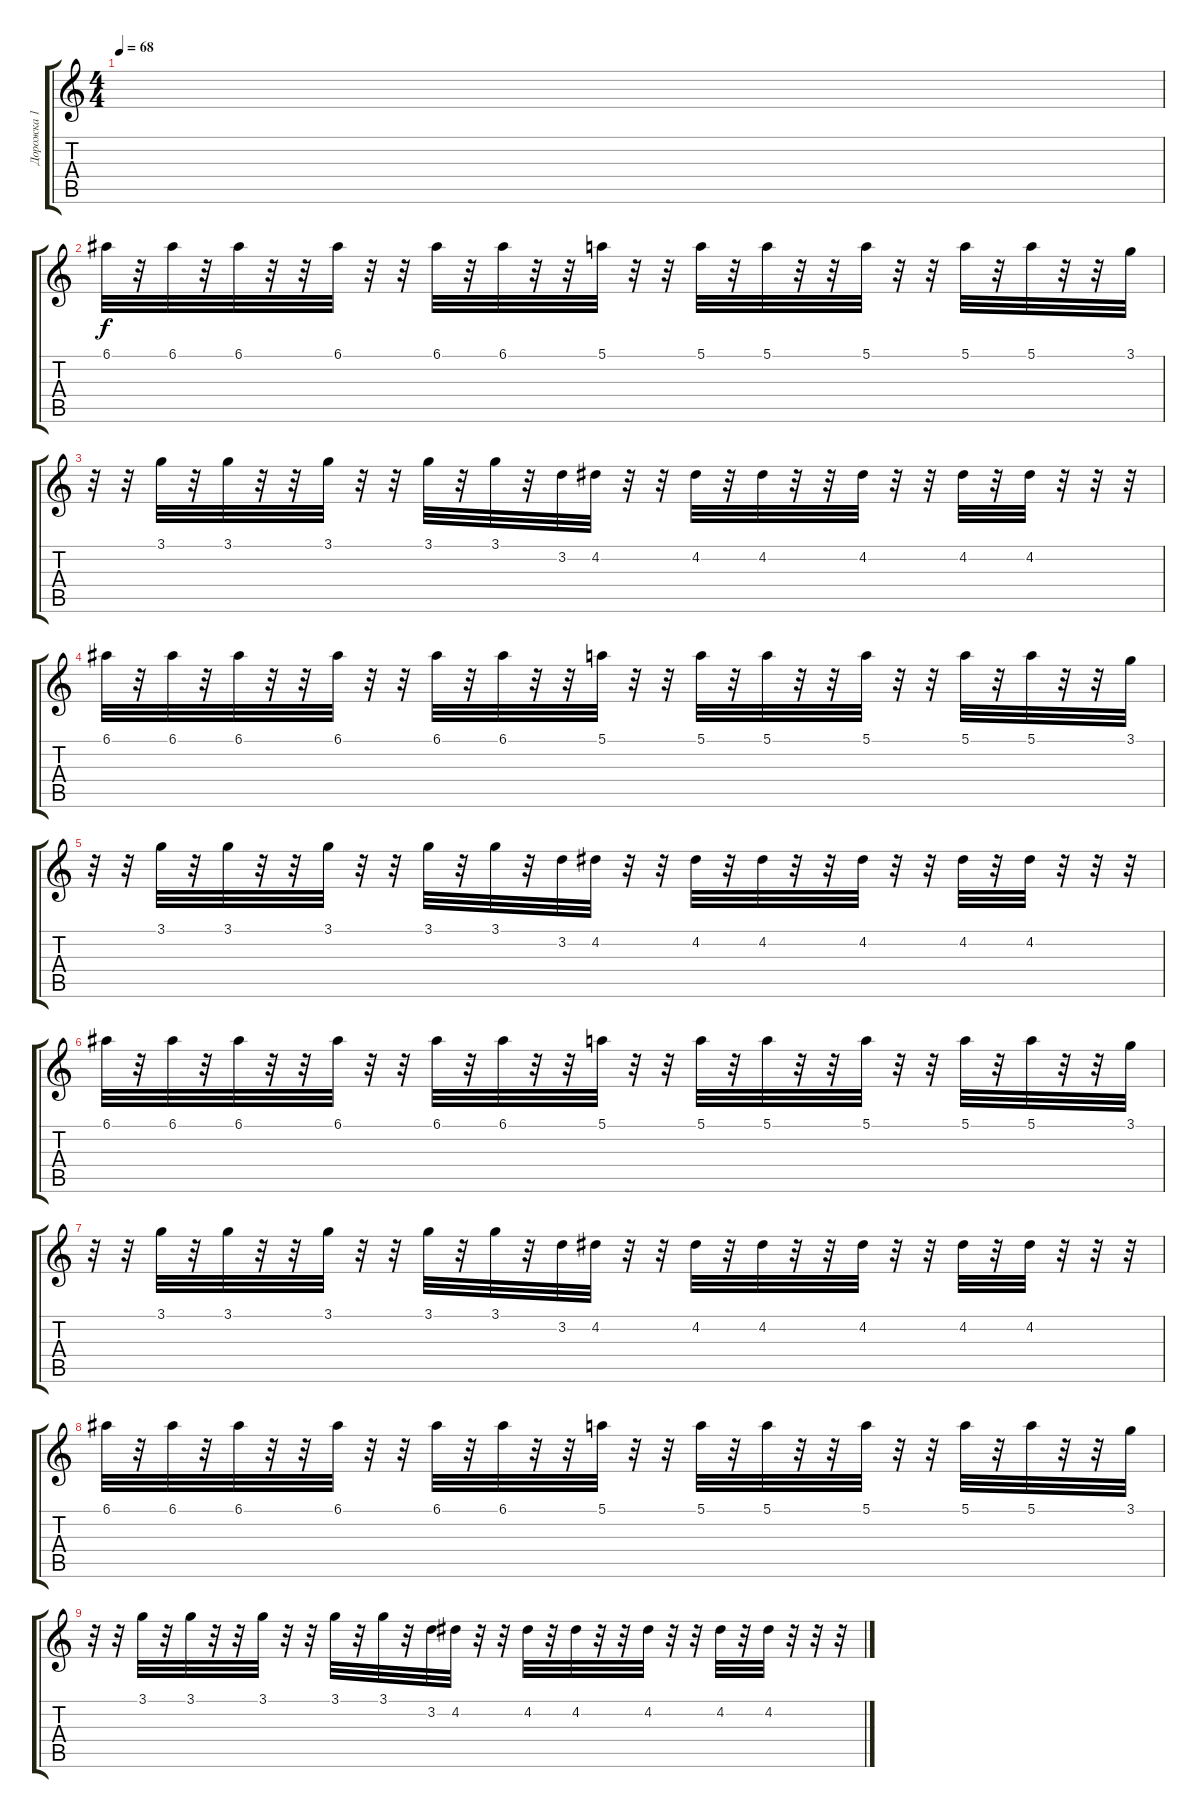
\track ("Дорожка 1" "Дорожка 1") {instrument electricguitarjazz}
\staff {score tabs}
\tuning (E4 B3 G3 D3 A2 E2) {hide}
\ts (4 4)
\tempo 68
\clef g2
\ks c
|
6.1.32 r.32 6.1.32 r.32 6.1.32 r.32 r.32 6.1.32 r.32 r.32 6.1.32 r.32 6.1.32 r.32 r.32 5.1.32 r.32 r.32 5.1.32 r.32 5.1.32 r.32 r.32 5.1.32 r.32 r.32 5.1.32 r.32 5.1.32 r.32 r.32 3.1.32 |
r.32 r.32 3.1.32 r.32 3.1.32 r.32 r.32 3.1.32 r.32 r.32 3.1.32 r.32 3.1.32 r.32 3.2.32 4.2.32 r.32 r.32 4.2.32 r.32 4.2.32 r.32 r.32 4.2.32 r.32 r.32 4.2.32 r.32 4.2.32 r.32 r.32 r.32 |
6.1.32 r.32 6.1.32 r.32 6.1.32 r.32 r.32 6.1.32 r.32 r.32 6.1.32 r.32 6.1.32 r.32 r.32 5.1.32 r.32 r.32 5.1.32 r.32 5.1.32 r.32 r.32 5.1.32 r.32 r.32 5.1.32 r.32 5.1.32 r.32 r.32 3.1.32 |
r.32 r.32 3.1.32 r.32 3.1.32 r.32 r.32 3.1.32 r.32 r.32 3.1.32 r.32 3.1.32 r.32 3.2.32 4.2.32 r.32 r.32 4.2.32 r.32 4.2.32 r.32 r.32 4.2.32 r.32 r.32 4.2.32 r.32 4.2.32 r.32 r.32 r.32 |
6.1.32 r.32 6.1.32 r.32 6.1.32 r.32 r.32 6.1.32 r.32 r.32 6.1.32 r.32 6.1.32 r.32 r.32 5.1.32 r.32 r.32 5.1.32 r.32 5.1.32 r.32 r.32 5.1.32 r.32 r.32 5.1.32 r.32 5.1.32 r.32 r.32 3.1.32 |
r.32 r.32 3.1.32 r.32 3.1.32 r.32 r.32 3.1.32 r.32 r.32 3.1.32 r.32 3.1.32 r.32 3.2.32 4.2.32 r.32 r.32 4.2.32 r.32 4.2.32 r.32 r.32 4.2.32 r.32 r.32 4.2.32 r.32 4.2.32 r.32 r.32 r.32 |
6.1.32 r.32 6.1.32 r.32 6.1.32 r.32 r.32 6.1.32 r.32 r.32 6.1.32 r.32 6.1.32 r.32 r.32 5.1.32 r.32 r.32 5.1.32 r.32 5.1.32 r.32 r.32 5.1.32 r.32 r.32 5.1.32 r.32 5.1.32 r.32 r.32 3.1.32 |
r.32 r.32 3.1.32 r.32 3.1.32 r.32 r.32 3.1.32 r.32 r.32 3.1.32 r.32 3.1.32 r.32 3.2.32 4.2.32 r.32 r.32 4.2.32 r.32 4.2.32 r.32 r.32 4.2.32 r.32 r.32 4.2.32 r.32 4.2.32 r.32 r.32 r.32
